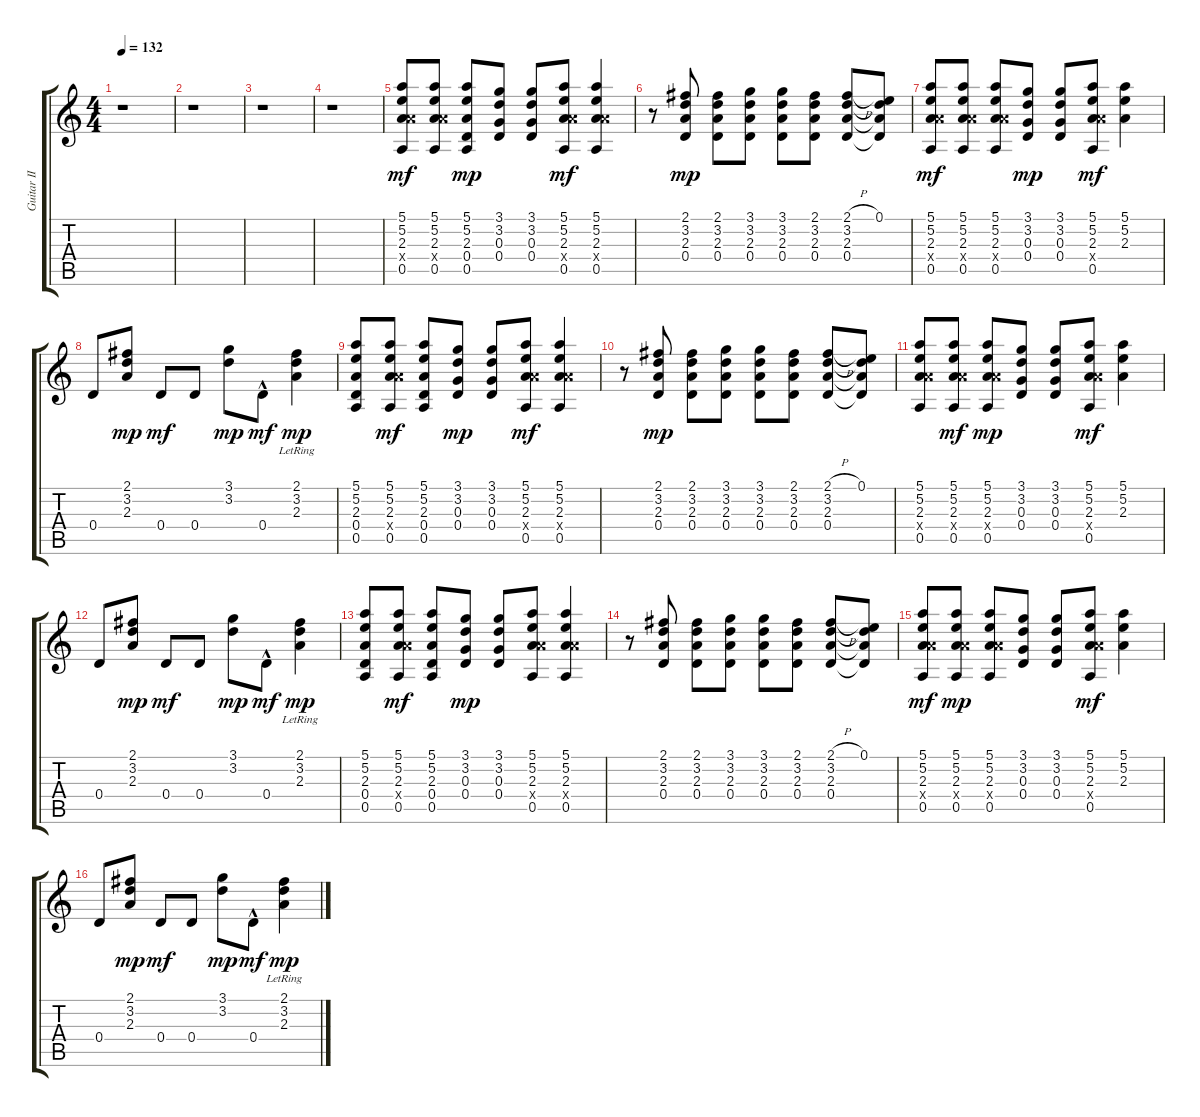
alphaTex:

\track ("Guitar II" "Guitar II") {instrument overdrivenguitar}
\staff {score tabs}
\tuning (E4 B3 G3 D3 A2 E2) {hide}
\ts (4 4)
\tempo 132
\clef g2
\ks c
r.1{dy mf} |
r.1 |
r.1 |
r.1 |
(5.1 5.2 2.3 7.4{x} 0.5).8 (5.1 5.2 2.3 7.4{x} 0.5).8 (5.1 5.2 2.3 0.4 0.5).8{dy mp} (3.1 3.2 0.3 0.4).8 (3.1 3.2 0.3 0.4).8 (5.1 5.2 2.3 7.4{x} 0.5).8{dy mf} (5.1 5.2 2.3 7.4{x} 0.5).4 |
r.8 (2.1 3.2 2.3 0.4).8{dy mp} (2.1 3.2 2.3 0.4).8 (3.1 3.2 2.3 0.4).8 (3.1 3.2 2.3 0.4).8 (2.1 3.2 2.3 0.4).8 (2.1{h} 3.2 2.3 0.4).8 (0.1 3.2{t} 2.3{t} 0.4{t}).8 |
(5.1 5.2 2.3 7.4{x} 0.5).8{dy mf} (5.1 5.2 2.3 7.4{x} 0.5).8 (5.1 5.2 2.3 7.4{x} 0.5).8 (3.1 3.2 0.3 0.4).8{dy mp} (3.1 3.2 0.3 0.4).8 (5.1 5.2 2.3 7.4{x} 0.5).8{dy mf} (5.1 5.2 2.3).4 |
0.4.8 (2.1 3.2 2.3).8{dy mp} 0.4.8{dy mf} 0.4.8 (3.1 3.2).8{dy mp} 0.4{hac}.8{dy mf} (2.1{lr} 3.2{lr} 2.3{lr}).4{dy mp} |
(5.1 5.2 2.3 0.4 0.5).8 (5.1 5.2 2.3 7.4{x} 0.5).8{dy mf} (5.1 5.2 2.3 0.4 0.5).8 (3.1 3.2 0.3 0.4).8{dy mp} (3.1 3.2 0.3 0.4).8 (5.1 5.2 2.3 7.4{x} 0.5).8{dy mf} (5.1 5.2 2.3 7.4{x} 0.5).4 |
r.8 (2.1 3.2 2.3 0.4).8{dy mp} (2.1 3.2 2.3 0.4).8 (3.1 3.2 2.3 0.4).8 (3.1 3.2 2.3 0.4).8 (2.1 3.2 2.3 0.4).8 (2.1{h} 3.2 2.3 0.4).8 (0.1 3.2{t} 2.3{t} 0.4{t}).8 |
(5.1 5.2 2.3 7.4{x} 0.5).8 (5.1 5.2 2.3 7.4{x} 0.5).8{dy mf} (5.1 5.2 2.3 7.4{x} 0.5).8{dy mp} (3.1 3.2 0.3 0.4).8 (3.1 3.2 0.3 0.4).8 (5.1 5.2 2.3 7.4{x} 0.5).8{dy mf} (5.1 5.2 2.3).4 |
0.4.8 (2.1 3.2 2.3).8{dy mp} 0.4.8{dy mf} 0.4.8 (3.1 3.2).8{dy mp} 0.4{hac}.8{dy mf} (2.1{lr} 3.2{lr} 2.3{lr}).4{dy mp} |
(5.1 5.2 2.3 0.4 0.5).8 (5.1 5.2 2.3 7.4{x} 0.5).8{dy mf} (5.1 5.2 2.3 0.4 0.5).8 (3.1 3.2 0.3 0.4).8{dy mp} (3.1 3.2 0.3 0.4).8 (5.1 5.2 2.3 7.4{x} 0.5).8 (5.1 5.2 2.3 7.4{x} 0.5).4 |
r.8 (2.1 3.2 2.3 0.4).8 (2.1 3.2 2.3 0.4).8 (3.1 3.2 2.3 0.4).8 (3.1 3.2 2.3 0.4).8 (2.1 3.2 2.3 0.4).8 (2.1{h} 3.2 2.3 0.4).8 (0.1 3.2{t} 2.3{t} 0.4{t}).8 |
(5.1 5.2 2.3 7.4{x} 0.5).8{dy mf} (5.1 5.2 2.3 7.4{x} 0.5).8{dy mp} (5.1 5.2 2.3 7.4{x} 0.5).8 (3.1 3.2 0.3 0.4).8 (3.1 3.2 0.3 0.4).8 (5.1 5.2 2.3 7.4{x} 0.5).8{dy mf} (5.1 5.2 2.3).4 |
0.4.8 (2.1 3.2 2.3).8{dy mp} 0.4.8{dy mf} 0.4.8 (3.1 3.2).8{dy mp} 0.4{hac}.8{dy mf} (2.1{lr} 3.2{lr} 2.3{lr}).4{dy mp}
